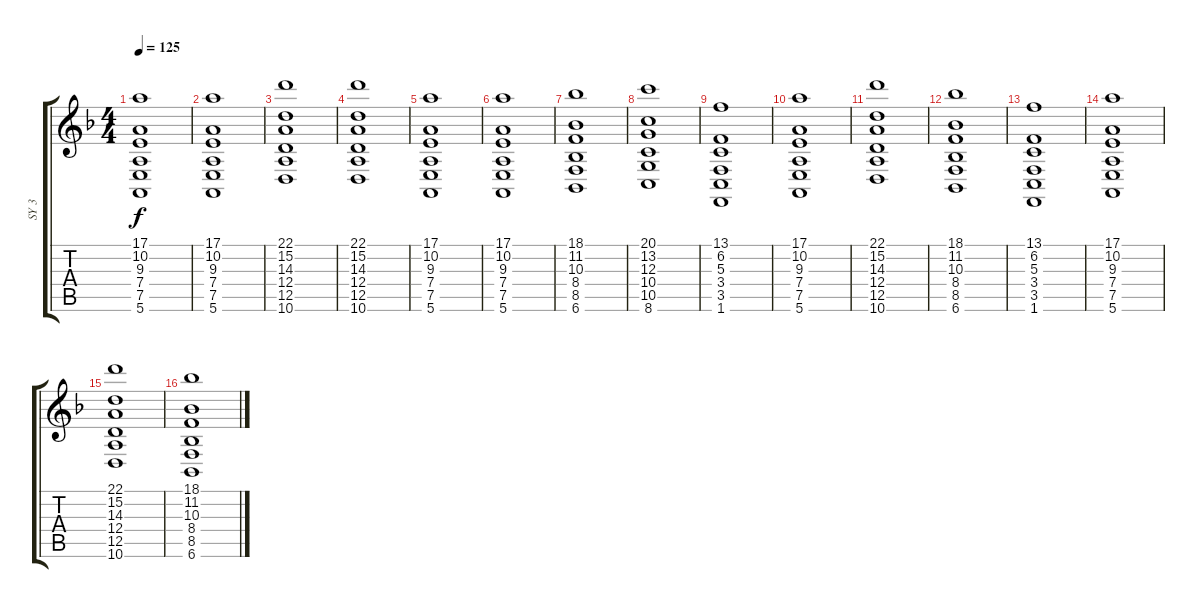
\track ("SY 3" "SY 3") {instrument synthstrings2}
\staff {score tabs}
\tuning (E4 B3 G3 D3 A2 E2) {hide}
\ts (4 4)
\tempo 125
\clef g2
\ks f
(17.1 10.2 9.3 7.4 7.5 5.6).1{dy f} |
(17.1 10.2 9.3 7.4 7.5 5.6).1 |
(22.1 15.2 14.3 12.4 12.5 10.6).1 |
(22.1 15.2 14.3 12.4 12.5 10.6).1 |
(17.1 10.2 9.3 7.4 7.5 5.6).1 |
(17.1 10.2 9.3 7.4 7.5 5.6).1 |
(18.1 11.2 10.3 8.4 8.5 6.6).1 |
(20.1 13.2 12.3 10.4 10.5 8.6).1 |
(13.1 6.2 5.3 3.4 3.5 1.6).1 |
(17.1 10.2 9.3 7.4 7.5 5.6).1 |
(22.1 15.2 14.3 12.4 12.5 10.6).1 |
(18.1 11.2 10.3 8.4 8.5 6.6).1 |
(13.1 6.2 5.3 3.4 3.5 1.6).1 |
(17.1 10.2 9.3 7.4 7.5 5.6).1 |
(22.1 15.2 14.3 12.4 12.5 10.6).1 |
(18.1 11.2 10.3 8.4 8.5 6.6).1
